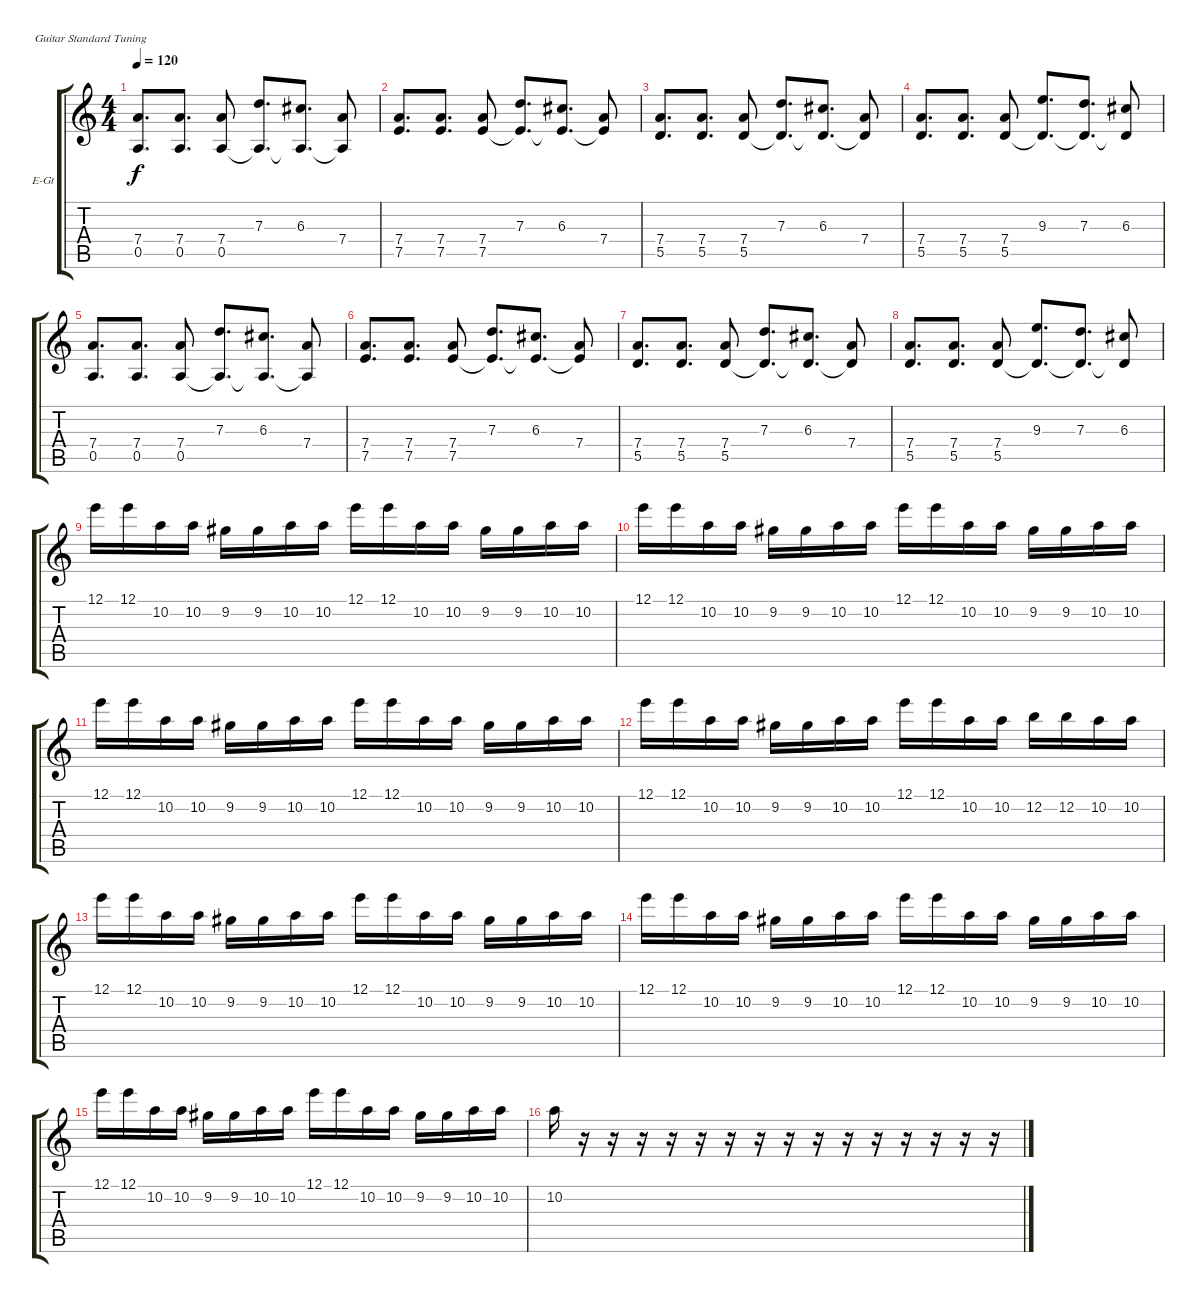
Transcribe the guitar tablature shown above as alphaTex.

\bracketExtendMode groupsimilarinstruments
\firstSystemTrackNameOrientation horizontal
\otherSystemsTrackNameOrientation horizontal
\track ("Electric Guitar2dist" "E-Gt") {instrument distortionguitar}
\staff {score tabs}
\tuning (E4 B3 G3 D3 A2 E2)
\ts (4 4)
\tempo 120
\clef g2
\ks c
(7.4 0.5).8{d dy f} (7.4 0.5).8{d} (7.4 0.5).8 (7.3 0.5{t}).8{d} (6.3 0.5{t}).8{d} (7.4 0.5{t}).8 |
(7.4 7.5).8{d} (7.4 7.5).8{d} (7.4 7.5).8 (7.3 7.5{t}).8{d} (6.3 7.5{t}).8{d} (7.4 7.5{t}).8 |
(7.4 5.5).8{d} (7.4 5.5).8{d} (7.4 5.5).8 (7.3 5.5{t}).8{d} (6.3 5.5{t}).8{d} (7.4 5.5{t}).8 |
(7.4 5.5).8{d} (7.4 5.5).8{d} (7.4 5.5).8 (9.3 5.5{t}).8{d} (7.3 5.5{t}).8{d} (6.3 5.5{t}).8 |
(7.4 0.5).8{d} (7.4 0.5).8{d} (7.4 0.5).8 (7.3 0.5{t}).8{d} (6.3 0.5{t}).8{d} (7.4 0.5{t}).8 |
(7.4 7.5).8{d} (7.4 7.5).8{d} (7.4 7.5).8 (7.3 7.5{t}).8{d} (6.3 7.5{t}).8{d} (7.4 7.5{t}).8 |
(7.4 5.5).8{d} (7.4 5.5).8{d} (7.4 5.5).8 (7.3 5.5{t}).8{d} (6.3 5.5{t}).8{d} (7.4 5.5{t}).8 |
(7.4 5.5).8{d} (7.4 5.5).8{d} (7.4 5.5).8 (9.3 5.5{t}).8{d} (7.3 5.5{t}).8{d} (6.3 5.5{t}).8 |
12.1.16 12.1.16 10.2.16 10.2.16 9.2.16 9.2.16 10.2.16 10.2.16 12.1.16 12.1.16 10.2.16 10.2.16 9.2.16 9.2.16 10.2.16 10.2.16 |
12.1.16 12.1.16 10.2.16 10.2.16 9.2.16 9.2.16 10.2.16 10.2.16 12.1.16 12.1.16 10.2.16 10.2.16 9.2.16 9.2.16 10.2.16 10.2.16 |
12.1.16 12.1.16 10.2.16 10.2.16 9.2.16 9.2.16 10.2.16 10.2.16 12.1.16 12.1.16 10.2.16 10.2.16 9.2.16 9.2.16 10.2.16 10.2.16 |
12.1.16 12.1.16 10.2.16 10.2.16 9.2.16 9.2.16 10.2.16 10.2.16 12.1.16 12.1.16 10.2.16 10.2.16 12.2.16 12.2.16 10.2.16 10.2.16 |
12.1.16 12.1.16 10.2.16 10.2.16 9.2.16 9.2.16 10.2.16 10.2.16 12.1.16 12.1.16 10.2.16 10.2.16 9.2.16 9.2.16 10.2.16 10.2.16 |
12.1.16 12.1.16 10.2.16 10.2.16 9.2.16 9.2.16 10.2.16 10.2.16 12.1.16 12.1.16 10.2.16 10.2.16 9.2.16 9.2.16 10.2.16 10.2.16 |
12.1.16 12.1.16 10.2.16 10.2.16 9.2.16 9.2.16 10.2.16 10.2.16 12.1.16 12.1.16 10.2.16 10.2.16 9.2.16 9.2.16 10.2.16 10.2.16 |
10.2.16 r.16 r.16 r.16 r.16 r.16 r.16 r.16 r.16 r.16 r.16 r.16 r.16 r.16 r.16 r.16
